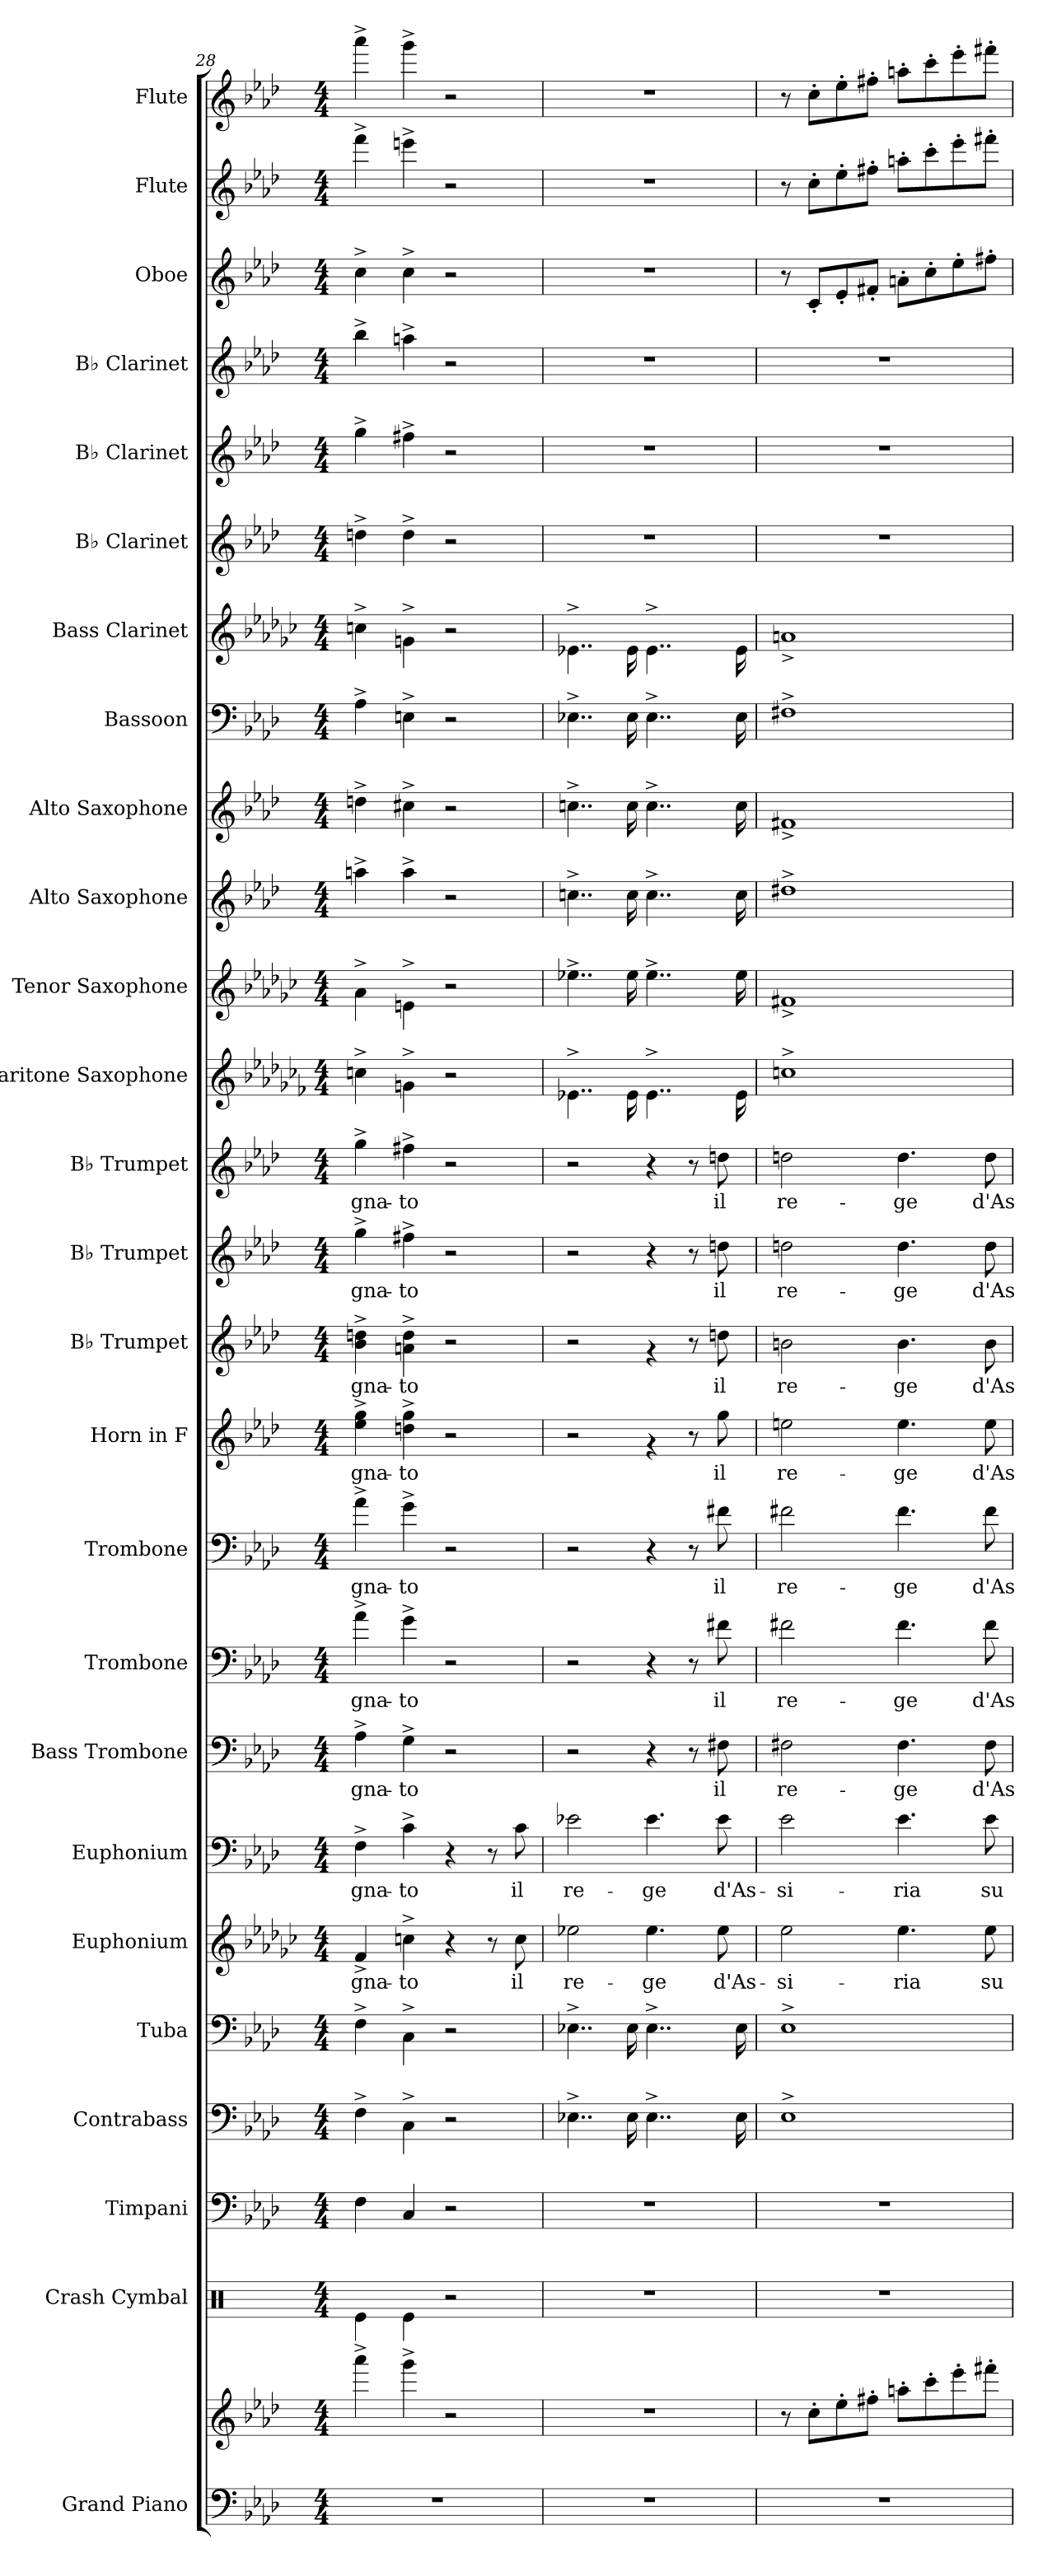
**kern	**kern	**kern	**kern	**kern	**kern	**kern	**text	**kern	**text	**kern	**text	**kern	**text	**kern	**text	**kern	**text	**kern	**text	**kern	**text	**kern	**text	**kern	**kern	**kern	**kern	**kern	**kern	**kern	**kern	**kern	**kern	**kern	**kern
*part26	*part26	*part25	*part24	*part23	*part22	*part21	*part21	*part20	*part20	*part19	*part19	*part18	*part18	*part17	*part17	*part16	*part16	*part15	*part15	*part14	*part14	*part13	*part13	*part12	*part11	*part10	*part9	*part8	*part7	*part6	*part5	*part4	*part3	*part2	*part1
*staff27	*staff26	*staff25	*staff24	*staff23	*staff22	*staff21	*staff21	*staff20	*staff20	*staff19	*staff19	*staff18	*staff18	*staff17	*staff17	*staff16	*staff16	*staff15	*staff15	*staff14	*staff14	*staff13	*staff13	*staff12	*staff11	*staff10	*staff9	*staff8	*staff7	*staff6	*staff5	*staff4	*staff3	*staff2	*staff1
*I"Grand Piano	*	*I"Crash Cymbal	*I"Timpani	*I"Contrabass	*I"Tuba	*I"Euphonium	*	*I"Euphonium	*	*I"Bass Trombone	*	*I"Trombone	*	*I"Trombone	*	*I"Horn in F	*	*I"B♭ Trumpet	*	*I"B♭ Trumpet	*	*I"B♭ Trumpet	*	*I"Baritone Saxophone	*I"Tenor Saxophone	*I"Alto Saxophone	*I"Alto Saxophone	*I"Bassoon	*I"Bass Clarinet	*I"B♭ Clarinet	*I"B♭ Clarinet	*I"B♭ Clarinet	*I"Oboe	*I"Flute	*I"Flute
*I'Pno.	*	*I'Cr. Cym.	*I'Timp.	*I'Cb.	*I'Tba.	*I'Euph.	*	*I'Euph.	*	*I'B. Tbn.	*	*I'Tbn.	*	*I'Tbn.	*	*	*	*I'B♭ Tpt.	*	*I'B♭ Tpt.	*	*I'B♭ Tpt.	*	*I'Bar. Sax.	*I'T. Sax.	*I'A. Sax.	*I'A. Sax.	*I'Bsn.	*I'B. Cl.	*I'B♭ Cl.	*I'B♭ Cl.	*I'B♭ Cl.	*I'Ob.	*I'Fl.	*I'Fl.
*clefF4	*clefG2	*clefX	*clefF4	*clefF4	*clefF4	*clefG2	*	*clefF4	*	*clefF4	*	*clefF4	*	*clefF4	*	*clefG2	*	*clefG2	*	*clefG2	*	*clefG2	*	*clefG2	*clefG2	*clefG2	*clefG2	*clefF4	*clefG2	*clefG2	*clefG2	*clefG2	*clefG2	*clefG2	*clefG2
*	*	*	*	*ITrd7c12	*	*ITrd8c14	*	*	*	*	*	*	*	*	*	*ITrd4c7	*	*ITrd1c2	*	*ITrd1c2	*	*ITrd1c2	*	*ITrd12c21	*ITrd8c14	*ITrd5c9	*ITrd5c9	*	*ITrd8c14	*ITrd1c2	*ITrd1c2	*ITrd1c2	*	*	*
*k[b-e-a-d-]	*k[b-e-a-d-]	*k[]	*k[b-e-a-d-]	*k[b-e-a-d-]	*k[b-e-a-d-]	*k[b-e-a-d-g-c-]	*	*k[b-e-a-d-]	*	*k[b-e-a-d-]	*	*k[b-e-a-d-]	*	*k[b-e-a-d-]	*	*k[b-e-a-d-g-]	*	*k[b-e-a-d-g-c-]	*	*k[b-e-a-d-g-c-]	*	*k[b-e-a-d-g-c-]	*	*k[b-e-a-d-g-c-f-]	*k[b-e-a-d-g-c-]	*k[b-e-a-d-g-c-f-]	*k[b-e-a-d-g-c-f-]	*k[b-e-a-d-]	*k[b-e-a-d-g-c-]	*k[b-e-a-d-g-c-]	*k[b-e-a-d-g-c-]	*k[b-e-a-d-g-c-]	*k[b-e-a-d-]	*k[b-e-a-d-]	*k[b-e-a-d-]
*M4/4	*M4/4	*M4/4	*M4/4	*M4/4	*M4/4	*M4/4	*	*M4/4	*	*M4/4	*	*M4/4	*	*M4/4	*	*M4/4	*	*M4/4	*	*M4/4	*	*M4/4	*	*M4/4	*M4/4	*M4/4	*M4/4	*M4/4	*M4/4	*M4/4	*M4/4	*M4/4	*M4/4	*M4/4	*M4/4
=28	=28	=28	=28	=28	=28	=28	=28	=28	=28	=28	=28	=28	=28	=28	=28	=28	=28	=28	=28	=28	=28	=28	=28	=28	=28	=28	=28	=28	=28	=28	=28	=28	=28	=28	=28
!	!	!	!	!	!	!	!LO:LY:b	!	!LO:LY:b	!	!LO:LY:b	!	!LO:LY:b	!	!LO:LY:b	!	!LO:LY:b	!	!LO:LY:b	!	!LO:LY:b	!	!LO:LY:b	!	!	!	!	!	!	!	!	!	!	!	!
1r	4aaa-^\	4Re\	4F\	4FF^\	4F^\	4F^/	-gna-	4F^\	-gna-	4A-^\	-gna-	4a-^\	-gna-	4a-^\	-gna-	4a-\^ 4cc\^	-gna-	4a-\^ 4ccn\^	-gna-	4ff^\	-gna-	4ff^\	-gna-	4cn^\	4A-^\	4ccn^\	4fn^\	4A-^\	4cn^\	4ccn^\	4ff^\	4aa-^\	4cc^\	4fff^\	4aaa-^\
!	!	!	!	!	!	!	!LO:LY:b	!	!LO:LY:b	!	!LO:LY:b	!	!LO:LY:b	!	!LO:LY:b	!	!LO:LY:b	!	!LO:LY:b	!	!LO:LY:b	!	!LO:LY:b	!	!	!	!	!	!	!	!	!	!	!	!
.	4ggg^\	4Re\	4C/	4CC^\	4C^\	4cn^\	-to	4c^\	-to	4G^\	-to	4g^\	-to	4g^\	-to	4gn\^ 4cc\^	-to	4gn\^ 4cc\^	-to	4een^\	-to	4een^\	-to	4Gn^\	4En^\	4cc^\	4en^\	4En^\	4Gn^\	4cc^\	4een^\	4ggn^\	4cc^\	4eeen^\	4ggg^\
.	2r	2r	2r	2r	2r	4r	.	4r	.	2r	.	2r	.	2r	.	2r	.	2r	.	2r	.	2r	.	2r	2r	2r	2r	2r	2r	2r	2r	2r	2r	2r	2r
.	.	.	.	.	.	8r	.	8r	.	.	.	.	.	.	.	.	.	.	.	.	.	.	.	.	.	.	.	.	.	.	.	.	.	.	.
!	!	!	!	!	!	!	!LO:LY:b	!	!LO:LY:b	!	!	!	!	!	!	!	!	!	!	!	!	!	!	!	!	!	!	!	!	!	!	!	!	!	!
.	.	.	.	.	.	8c\	il	8c\	il	.	.	.	.	.	.	.	.	.	.	.	.	.	.	.	.	.	.	.	.	.	.	.	.	.	.
=29	=29	=29	=29	=29	=29	=29	=29	=29	=29	=29	=29	=29	=29	=29	=29	=29	=29	=29	=29	=29	=29	=29	=29	=29	=29	=29	=29	=29	=29	=29	=29	=29	=29	=29	=29
!	!	!	!	!	!	!	!LO:LY:b	!	!LO:LY:b	!	!	!	!	!	!	!	!	!	!	!	!	!	!	!	!	!	!	!	!	!	!	!	!	!	!
1r	1r	1r	1r	4..EE-X^\	4..E-X^\	2e-X\	re-	2e-X\	re-	2r	.	2r	.	2r	.	2r	.	2r	.	2r	.	2r	.	4..E-X^\	4..e-X^\	4..e-X^\	4..e-X^\	4..E-X^\	4..E-X^\	1r	1r	1r	1r	1r	1r
.	.	.	.	16EE-\	16E-\	.	.	.	.	.	.	.	.	.	.	.	.	.	.	.	.	.	.	16E-\	16e-\	16e-\	16e-\	16E-\	16E-\	.	.	.	.	.	.
!	!	!	!	!	!	!	!LO:LY:b	!	!LO:LY:b	!	!	!	!	!	!	!	!	!	!	!	!	!	!	!	!	!	!	!	!	!	!	!	!	!	!
.	.	.	.	4..EE-^\	4..E-^\	4.e-\	-ge	4.e-\	-ge	4r	.	4r	.	4r	.	4rg	.	4rg	.	4r	.	4r	.	4..E-^\	4..e-^\	4..e-^\	4..e-^\	4..E-^\	4..E-^\	.	.	.	.	.	.
.	.	.	.	.	.	.	.	.	.	8r	.	8r	.	8r	.	8r	.	8r	.	8r	.	8r	.	.	.	.	.	.	.	.	.	.	.	.	.
!	!	!	!	!	!	!	!LO:LY:b	!	!LO:LY:b	!	!LO:LY:b	!	!LO:LY:b	!	!LO:LY:b	!	!LO:LY:b	!	!LO:LY:b	!	!LO:LY:b	!	!LO:LY:b	!	!	!	!	!	!	!	!	!	!	!	!
.	.	.	.	.	.	8e-\	d'As-	8e-\	d'As-	8F#X\	il	8f#X\	il	8f#X\	il	8cc\	il	8ccn\	il	8ccn\	il	8ccn\	il	.	.	.	.	.	.	.	.	.	.	.	.
.	.	.	.	16EE-\	16E-\	.	.	.	.	.	.	.	.	.	.	.	.	.	.	.	.	.	.	16E-\	16e-\	16e-\	16e-\	16E-\	16E-\	.	.	.	.	.	.
=30	=30	=30	=30	=30	=30	=30	=30	=30	=30	=30	=30	=30	=30	=30	=30	=30	=30	=30	=30	=30	=30	=30	=30	=30	=30	=30	=30	=30	=30	=30	=30	=30	=30	=30	=30
!	!	!	!	!	!	!	!LO:LY:b	!	!LO:LY:b	!	!LO:LY:b	!	!LO:LY:b	!	!LO:LY:b	!	!LO:LY:b	!	!LO:LY:b	!	!LO:LY:b	!	!LO:LY:b	!	!	!	!	!	!	!	!	!	!	!	!
1r	8r	1r	1r	1EE-^	1E-^	2e-\	-si-	2e-\	-si-	2F#X\	re-	2f#X\	re-	2f#X\	re-	2an\	re-	2an\	re-	2ccn\	re-	2ccn\	re-	1cn^	1F#X^	1f#X^	1An^	1F#X^	1An^	1r	1r	1r	8r	8r	8r
.	8cc'\L	.	.	.	.	.	.	.	.	.	.	.	.	.	.	.	.	.	.	.	.	.	.	.	.	.	.	.	.	.	.	.	8c'/L	8cc'\L	8cc'\L
.	8ee-'\	.	.	.	.	.	.	.	.	.	.	.	.	.	.	.	.	.	.	.	.	.	.	.	.	.	.	.	.	.	.	.	8e-'/	8ee-'\	8ee-'\
.	8ff#X'\J	.	.	.	.	.	.	.	.	.	.	.	.	.	.	.	.	.	.	.	.	.	.	.	.	.	.	.	.	.	.	.	8f#X'/J	8ff#X'\J	8ff#X'\J
!	!	!	!	!	!	!	!LO:LY:b	!	!LO:LY:b	!	!LO:LY:b	!	!LO:LY:b	!	!LO:LY:b	!	!LO:LY:b	!	!LO:LY:b	!	!LO:LY:b	!	!LO:LY:b	!	!	!	!	!	!	!	!	!	!	!	!
.	8aan'\L	.	.	.	.	4.e-\	-ria	4.e-\	-ria	4.F#\	-ge	4.f#\	-ge	4.f#\	-ge	4.a\	-ge	4.a\	-ge	4.cc\	-ge	4.cc\	-ge	.	.	.	.	.	.	.	.	.	8an'\L	8aan'\L	8aan'\L
.	8ccc'\	.	.	.	.	.	.	.	.	.	.	.	.	.	.	.	.	.	.	.	.	.	.	.	.	.	.	.	.	.	.	.	8cc'\	8ccc'\	8ccc'\
.	8eee-'\	.	.	.	.	.	.	.	.	.	.	.	.	.	.	.	.	.	.	.	.	.	.	.	.	.	.	.	.	.	.	.	8ee-'\	8eee-'\	8eee-'\
!	!	!	!	!	!	!	!LO:LY:b	!	!LO:LY:b	!	!LO:LY:b	!	!LO:LY:b	!	!LO:LY:b	!	!LO:LY:b	!	!LO:LY:b	!	!LO:LY:b	!	!LO:LY:b	!	!	!	!	!	!	!	!	!	!	!	!
.	8fff#X'\J	.	.	.	.	8e-\	su	8e-\	su	8F#\	d'As-	8f#\	d'As-	8f#\	d'As-	8a\	d'As-	8a\	d'As-	8cc\	d'As-	8cc\	d'As-	.	.	.	.	.	.	.	.	.	8ff#X'\J	8fff#X'\J	8fff#X'\J
=	=	=	=	=	=	=	=	=	=	=	=	=	=	=	=	=	=	=	=	=	=	=	=	=	=	=	=	=	=	=	=	=	=	=	=
*-	*-	*-	*-	*-	*-	*-	*-	*-	*-	*-	*-	*-	*-	*-	*-	*-	*-	*-	*-	*-	*-	*-	*-	*-	*-	*-	*-	*-	*-	*-	*-	*-	*-	*-	*-
